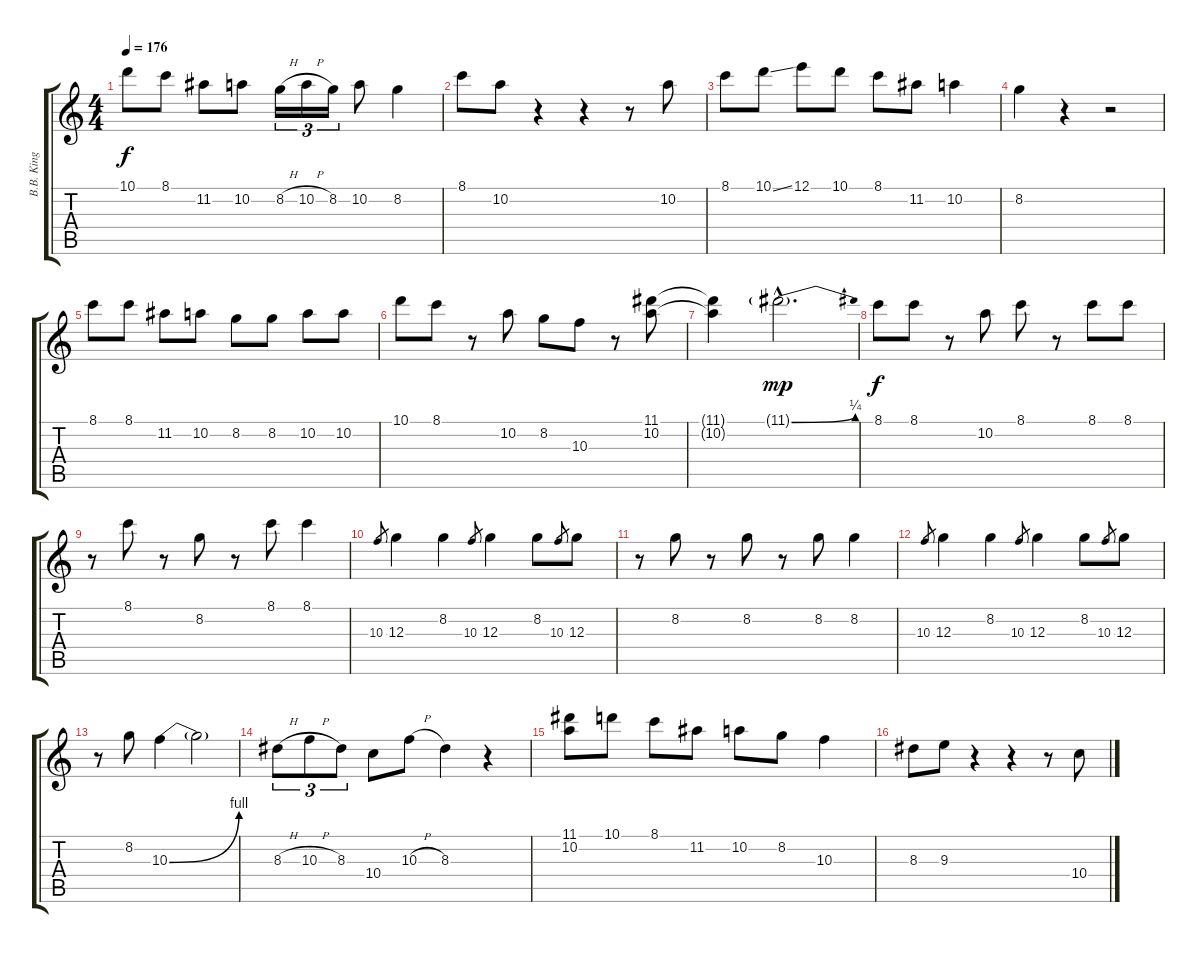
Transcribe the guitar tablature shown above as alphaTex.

\track ("B.B. King Guitar" "B.B. King ") {instrument overdrivenguitar}
\staff {score tabs}
\tuning (E4 B3 G3 D3 A2 E2) {hide}
\ts (4 4)
\tempo 176
\clef g2
\ks c
10.1.8{dy f} 8.1.8 11.2.8 10.2.8 8.2{h}.16{tu (3 2)} 10.2{h}.16{tu (3 2)} 8.2.16{tu (3 2)} 10.2.8 8.2.4 |
8.1.8 10.2.8 r.4 r.4 r.8 10.2.8 |
8.1.8 10.1{ss}.8 12.1.8 10.1.8 8.1.8 11.2.8 10.2.4 |
8.2.4 r.4 r.2 |
8.1.8 8.1.8 11.2.8 10.2.8 8.2.8 8.2.8 10.2.8 10.2.8 |
10.1.8 8.1.8 r.8 10.2.8 8.2.8 10.3.8 r.8 (11.1 10.2).8 |
(11.1{t} 10.2{t}).4 11.1{be (bend 0 0 60 1) g hac}.2{d dy mp} |
8.1.8{dy f} 8.1.8 r.8 10.2.8 8.1.8 r.8 8.1.8 8.1.8 |
r.8 8.1.8 r.8 8.2.8 r.8 8.1.8 8.1.4 |
10.3.8{gr} 12.3.4 8.2.4 10.3.8{gr} 12.3.4 8.2.8 10.3.8{gr} 12.3.8 |
r.8 8.2.8 r.8 8.2.8 r.8 8.2.8 8.2.4 |
10.3.8{gr} 12.3.4 8.2.4 10.3.8{gr} 12.3.4 8.2.8 10.3.8{gr} 12.3.8 |
r.8 8.2.8 10.3{be (bend 0 0 60 4)}.4 10.3{t}.2 |
8.3{h}.8{tu (3 2)} 10.3{h}.8{tu (3 2)} 8.3.8{tu (3 2)} 10.4.8 10.3{h}.8 8.3.4 r.4 |
(11.1 10.2).8 10.1.8 8.1.8 11.2.8 10.2.8 8.2.8 10.3.4 |
8.3.8 9.3.8 r.4 r.4 r.8 10.4.8
